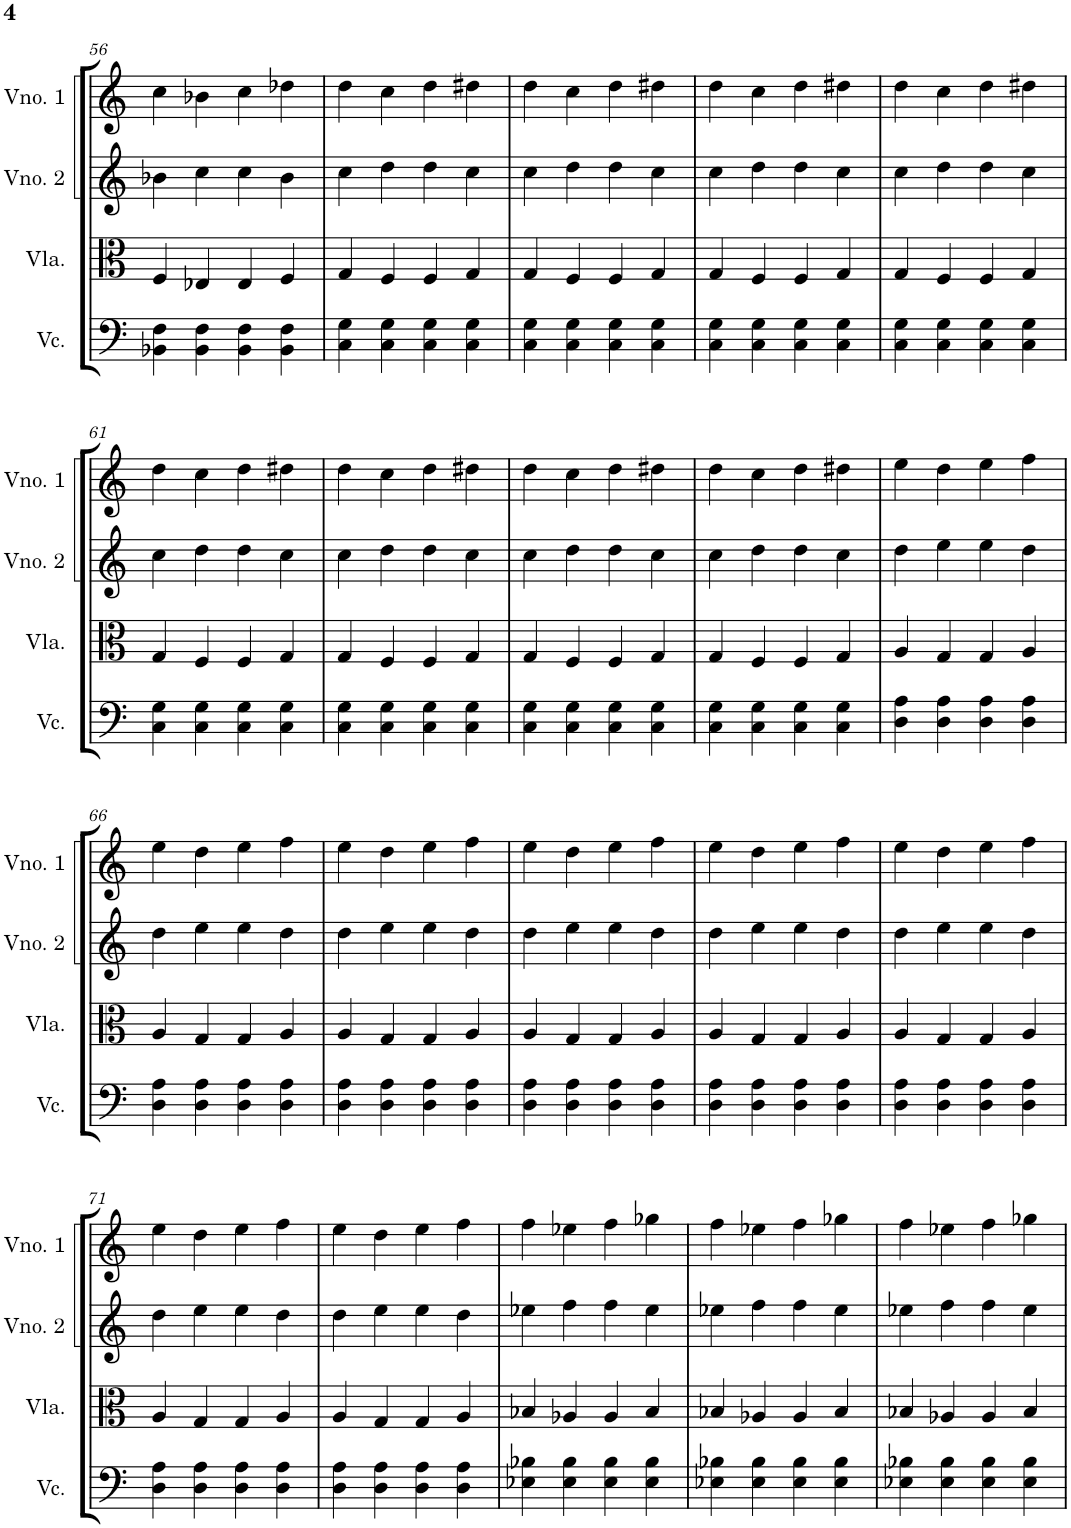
**kern	**kern	**kern	**kern
*part4	*part3	*part2	*part1
*staff4	*staff3	*staff2	*staff1
*I"Violoncelo	*I"Viola	*I"Violino 2	*I"Violino 1
*I'Vc.	*I'Vla.	*I'Vno. 2	*I'Vno. 1
!!LO:PB:g=z
*clefF4	*clefC3	*clefG2	*clefG2
*k[]	*k[]	*k[]	*k[]
*M4/4	*M4/4	*M4/4	*M4/4
=56	=56	=56	=56
4BB-X\ 4F\	4F/	4b-X\	4cc\
4BB-\ 4F\	4E-X/	4cc\	4b-X\
4BB-\ 4F\	4E-/	4cc\	4cc\
4BB-\ 4F\	4F/	4b-\	4dd-X\
=57	=57	=57	=57
4C\ 4G\	4G/	4cc\	4dd\
4C\ 4G\	4F/	4dd\	4cc\
4C\ 4G\	4F/	4dd\	4dd\
4C\ 4G\	4G/	4cc\	4dd#X\
=58	=58	=58	=58
4C\ 4G\	4G/	4cc\	4dd\
4C\ 4G\	4F/	4dd\	4cc\
4C\ 4G\	4F/	4dd\	4dd\
4C\ 4G\	4G/	4cc\	4dd#X\
=59	=59	=59	=59
4C\ 4G\	4G/	4cc\	4dd\
4C\ 4G\	4F/	4dd\	4cc\
4C\ 4G\	4F/	4dd\	4dd\
4C\ 4G\	4G/	4cc\	4dd#X\
=60	=60	=60	=60
4C\ 4G\	4G/	4cc\	4dd\
4C\ 4G\	4F/	4dd\	4cc\
4C\ 4G\	4F/	4dd\	4dd\
4C\ 4G\	4G/	4cc\	4dd#X\
!!LO:LB:g=z
=61	=61	=61	=61
4C\ 4G\	4G/	4cc\	4dd\
4C\ 4G\	4F/	4dd\	4cc\
4C\ 4G\	4F/	4dd\	4dd\
4C\ 4G\	4G/	4cc\	4dd#X\
=62	=62	=62	=62
4C\ 4G\	4G/	4cc\	4dd\
4C\ 4G\	4F/	4dd\	4cc\
4C\ 4G\	4F/	4dd\	4dd\
4C\ 4G\	4G/	4cc\	4dd#X\
=63	=63	=63	=63
4C\ 4G\	4G/	4cc\	4dd\
4C\ 4G\	4F/	4dd\	4cc\
4C\ 4G\	4F/	4dd\	4dd\
4C\ 4G\	4G/	4cc\	4dd#X\
=64	=64	=64	=64
4C\ 4G\	4G/	4cc\	4dd\
4C\ 4G\	4F/	4dd\	4cc\
4C\ 4G\	4F/	4dd\	4dd\
4C\ 4G\	4G/	4cc\	4dd#X\
=65	=65	=65	=65
4D\ 4A\	4A/	4dd\	4ee\
4D\ 4A\	4G/	4ee\	4dd\
4D\ 4A\	4G/	4ee\	4ee\
4D\ 4A\	4A/	4dd\	4ff\
!!LO:LB:g=z
=66	=66	=66	=66
4D\ 4A\	4A/	4dd\	4ee\
4D\ 4A\	4G/	4ee\	4dd\
4D\ 4A\	4G/	4ee\	4ee\
4D\ 4A\	4A/	4dd\	4ff\
=67	=67	=67	=67
4D\ 4A\	4A/	4dd\	4ee\
4D\ 4A\	4G/	4ee\	4dd\
4D\ 4A\	4G/	4ee\	4ee\
4D\ 4A\	4A/	4dd\	4ff\
=68	=68	=68	=68
4D\ 4A\	4A/	4dd\	4ee\
4D\ 4A\	4G/	4ee\	4dd\
4D\ 4A\	4G/	4ee\	4ee\
4D\ 4A\	4A/	4dd\	4ff\
=69	=69	=69	=69
4D\ 4A\	4A/	4dd\	4ee\
4D\ 4A\	4G/	4ee\	4dd\
4D\ 4A\	4G/	4ee\	4ee\
4D\ 4A\	4A/	4dd\	4ff\
=70	=70	=70	=70
4D\ 4A\	4A/	4dd\	4ee\
4D\ 4A\	4G/	4ee\	4dd\
4D\ 4A\	4G/	4ee\	4ee\
4D\ 4A\	4A/	4dd\	4ff\
!!LO:LB:g=z
=71	=71	=71	=71
4D\ 4A\	4A/	4dd\	4ee\
4D\ 4A\	4G/	4ee\	4dd\
4D\ 4A\	4G/	4ee\	4ee\
4D\ 4A\	4A/	4dd\	4ff\
=72	=72	=72	=72
4D\ 4A\	4A/	4dd\	4ee\
4D\ 4A\	4G/	4ee\	4dd\
4D\ 4A\	4G/	4ee\	4ee\
4D\ 4A\	4A/	4dd\	4ff\
=73	=73	=73	=73
4E-X\ 4B-X\	4B-X/	4ee-X\	4ff\
4E-\ 4B-\	4A-X/	4ff\	4ee-X\
4E-\ 4B-\	4A-/	4ff\	4ff\
4E-\ 4B-\	4B-/	4ee-\	4gg-X\
=74	=74	=74	=74
4E-X\ 4B-X\	4B-X/	4ee-X\	4ff\
4E-\ 4B-\	4A-X/	4ff\	4ee-X\
4E-\ 4B-\	4A-/	4ff\	4ff\
4E-\ 4B-\	4B-/	4ee-\	4gg-X\
=75	=75	=75	=75
4E-X\ 4B-X\	4B-X/	4ee-X\	4ff\
4E-\ 4B-\	4A-X/	4ff\	4ee-X\
4E-\ 4B-\	4A-/	4ff\	4ff\
4E-\ 4B-\	4B-/	4ee-\	4gg-X\
=	=	=	=
*-	*-	*-	*-
